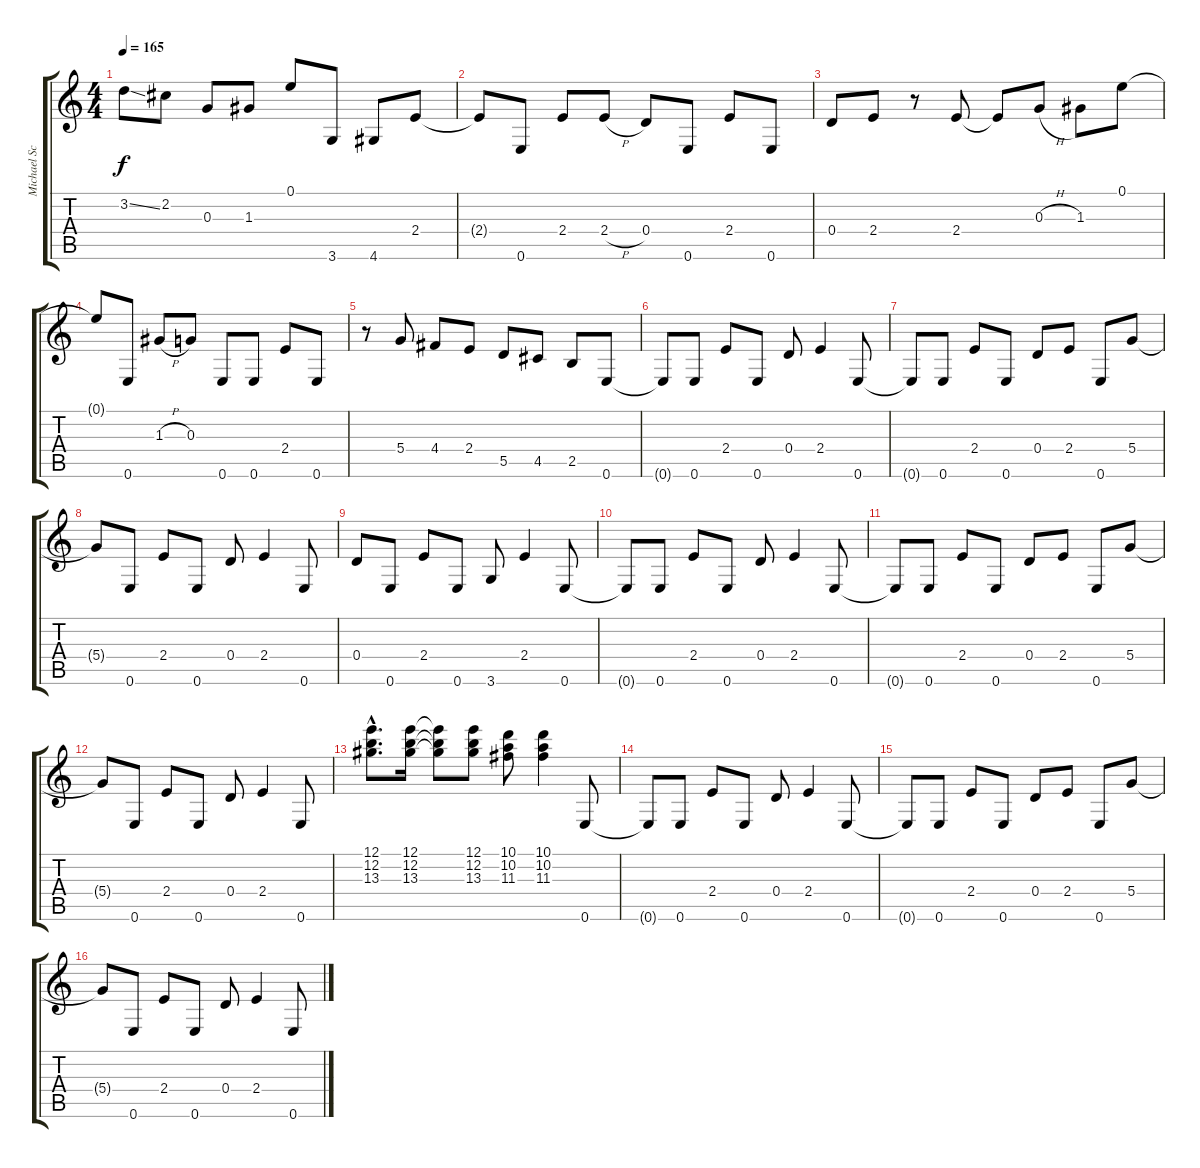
\track ("Michael Schenker" "Michael Sc") {instrument acousticguitarsteel}
\staff {score tabs}
\tuning (E4 B3 G3 D3 A2 E2) {hide}
\ts (4 4)
\tempo 165
\clef g2
\ks c
3.2{ss}.8{dy f} 2.2.8 0.3.8 1.3.8 0.1.8 3.6.8 4.6.8 2.4.8 |
2.4{t}.8 0.6.8 2.4.8 2.4{h}.8 0.4.8 0.6.8 2.4.8 0.6.8 |
0.4.8 2.4.8 r.8 2.4.8 2.4{t}.8 0.3{h}.8 1.3.8 0.1.8 |
0.1{t}.8 0.6.8 1.3{h}.8 0.3.8 0.6.8 0.6.8 2.4.8 0.6.8 |
r.8 5.4.8 4.4.8 2.4.8 5.5.8 4.5.8 2.5.8 0.6.8 |
0.6{t}.8 0.6.8 2.4.8 0.6.8 0.4.8 2.4.4 0.6.8 |
0.6{t}.8 0.6.8 2.4.8 0.6.8 0.4.8 2.4.8 0.6.8 5.4.8 |
5.4{t}.8 0.6.8 2.4.8 0.6.8 0.4.8 2.4.4 0.6.8 |
0.4.8 0.6.8 2.4.8 0.6.8 3.6.8 2.4.4 0.6.8 |
0.6{t}.8 0.6.8 2.4.8 0.6.8 0.4.8 2.4.4 0.6.8 |
0.6{t}.8 0.6.8 2.4.8 0.6.8 0.4.8 2.4.8 0.6.8 5.4.8 |
5.4{t}.8 0.6.8 2.4.8 0.6.8 0.4.8 2.4.4 0.6.8 |
(12.1{hac} 12.2{hac} 13.3{hac}).8{d} (12.1 12.2 13.3).16 (12.1{t} 12.2{t} 13.3{t}).8 (12.1 12.2 13.3).8 (10.1 10.2 11.3).8 (10.1 10.2 11.3).4 0.6.8 |
0.6{t}.8 0.6.8 2.4.8 0.6.8 0.4.8 2.4.4 0.6.8 |
0.6{t}.8 0.6.8 2.4.8 0.6.8 0.4.8 2.4.8 0.6.8 5.4.8 |
5.4{t}.8 0.6.8 2.4.8 0.6.8 0.4.8 2.4.4 0.6.8
